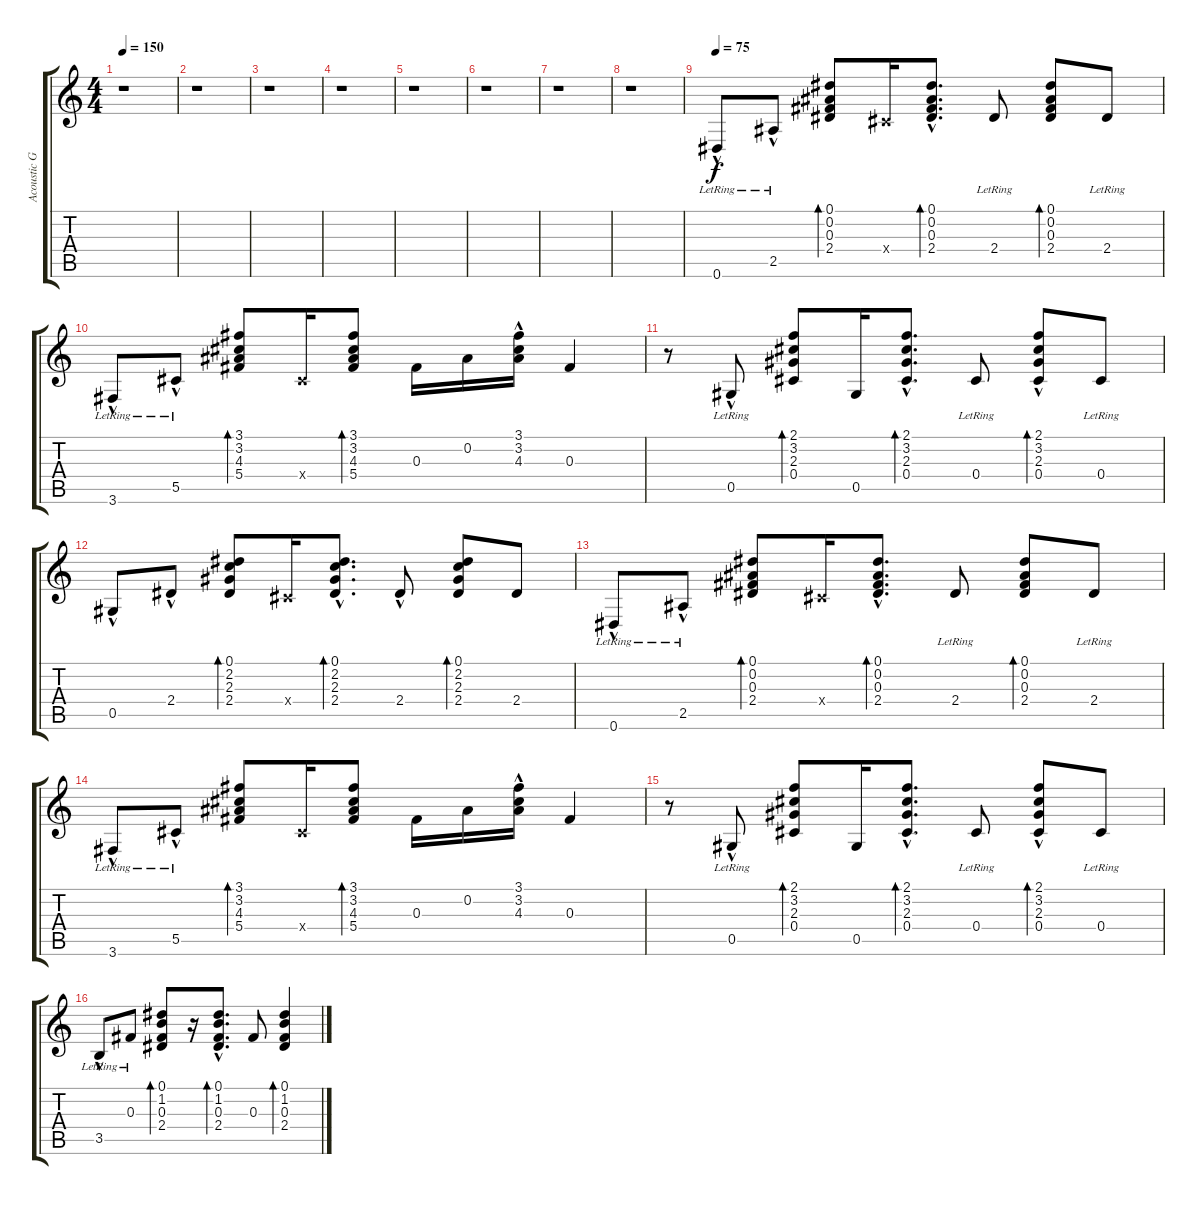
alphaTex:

\track ("Acoustic Guitar" "Acoustic G") {instrument acousticguitarsteel}
\staff {score tabs}
\tuning (Eb4 Bb3 Gb3 Db3 Ab2 Eb2) {hide}
\ts (4 4)
\tempo 150
\clef g2
\ks c
r.1{dy f} |
r.1 |
r.1 |
r.1 |
r.1 |
r.1 |
r.1 |
r.1 |
\tempo 75
0.6{hac lr}.8 2.5{hac lr}.8 (0.1 0.2 0.3 2.4).8{bd 30} 0.4{x}.16 (0.1{hac} 0.2{hac} 0.3{hac} 2.4{hac}).8{d bd 30} 2.4{lr}.8 (0.1 0.2 0.3 2.4).8{bd 30} 2.4{lr}.8 |
3.6{hac lr}.8 5.5{hac lr}.8 (3.1 3.2 4.3 5.4).8{bd 30} 0.4{x}.16 (3.1 3.2 4.3 5.4).8{bd 30} 0.3.16 0.2.16 (3.1{hac} 3.2 4.3).16 0.3.4 |
r.8 0.5{hac lr}.8 (2.1 3.2 2.3 0.4).8{bd 30} 0.5.16 (2.1{hac} 3.2{hac} 2.3{hac} 0.4{hac}).8{d bd 30} 0.4{lr}.8 (2.1{hac} 3.2{hac} 2.3{hac} 0.4).8{bd 30} 0.4{lr}.8 |
0.5{hac}.8 2.4{hac}.8 (0.1 2.2 2.3 2.4).8{bd 30} 0.4{x}.16 (0.1{hac} 2.2{hac} 2.3{hac} 2.4{hac}).8{d bd 30} 2.4{hac}.8 (0.1 2.2 2.3 2.4).8{bd 120} 2.4.8 |
0.6{hac lr}.8 2.5{hac lr}.8 (0.1 0.2 0.3 2.4).8{bd 30} 0.4{x}.16 (0.1{hac} 0.2{hac} 0.3{hac} 2.4{hac}).8{d bd 30} 2.4{lr}.8 (0.1 0.2 0.3 2.4).8{bd 30} 2.4{lr}.8 |
3.6{hac lr}.8 5.5{hac lr}.8 (3.1 3.2 4.3 5.4).8{bd 30} 0.4{x}.16 (3.1 3.2 4.3 5.4).8{bd 30} 0.3.16 0.2.16 (3.1{hac} 3.2 4.3).16 0.3.4 |
r.8 0.5{hac lr}.8 (2.1 3.2 2.3 0.4).8{bd 30} 0.5.16 (2.1{hac} 3.2{hac} 2.3{hac} 0.4{hac}).8{d bd 30} 0.4{lr}.8 (2.1{hac} 3.2{hac} 2.3{hac} 0.4).8{bd 30} 0.4{lr}.8 |
3.5{hac lr}.8 0.3{lr}.8 (0.1 1.2 0.3 2.4).8{bd 30} r.16 (0.1{hac} 1.2{hac} 0.3{hac} 2.4{hac}).8{d bd 30} 0.3.8 (0.1 1.2 0.3 2.4).4{bd 30}
